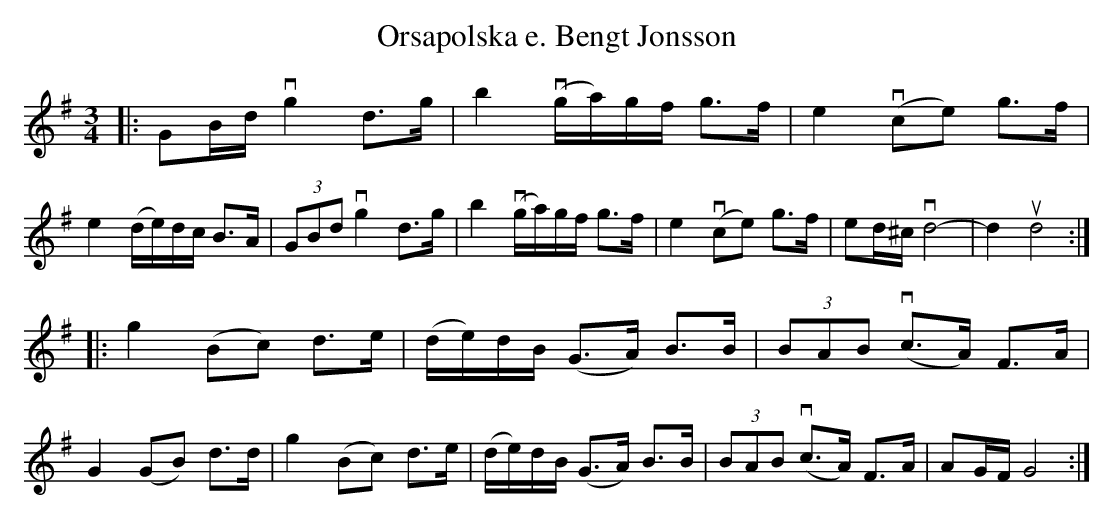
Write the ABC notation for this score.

X:1
T:Orsapolska e. Bengt Jonsson
M:3/4
L:1/8
K:G
|: GB/d/ vg2 d>g \
| b2 v(g/a/)g/f/ g>f \
| e2 v(ce) g>f \
| e2 (d/e/)d/c/ B>A \
| (3GBd vg2 d>g \
| b2 v(g/a/)g/f/ g>f \
| e2 v(ce) g>f \
| ed/^c/ vd4- \
| d2 ud4 :|
|: g2 (Bc) d>e \
| (d/e/)d/B/ (G>A) B>B \
| (3BAB v(c>A) F>A \
| G2 (GB) d>d \
| g2 (Bc) d>e \
| (d/e/)d/B/ (G>A) B>B \
| (3BAB v(c>A) F>A \
| AG/F/ G4 :|
